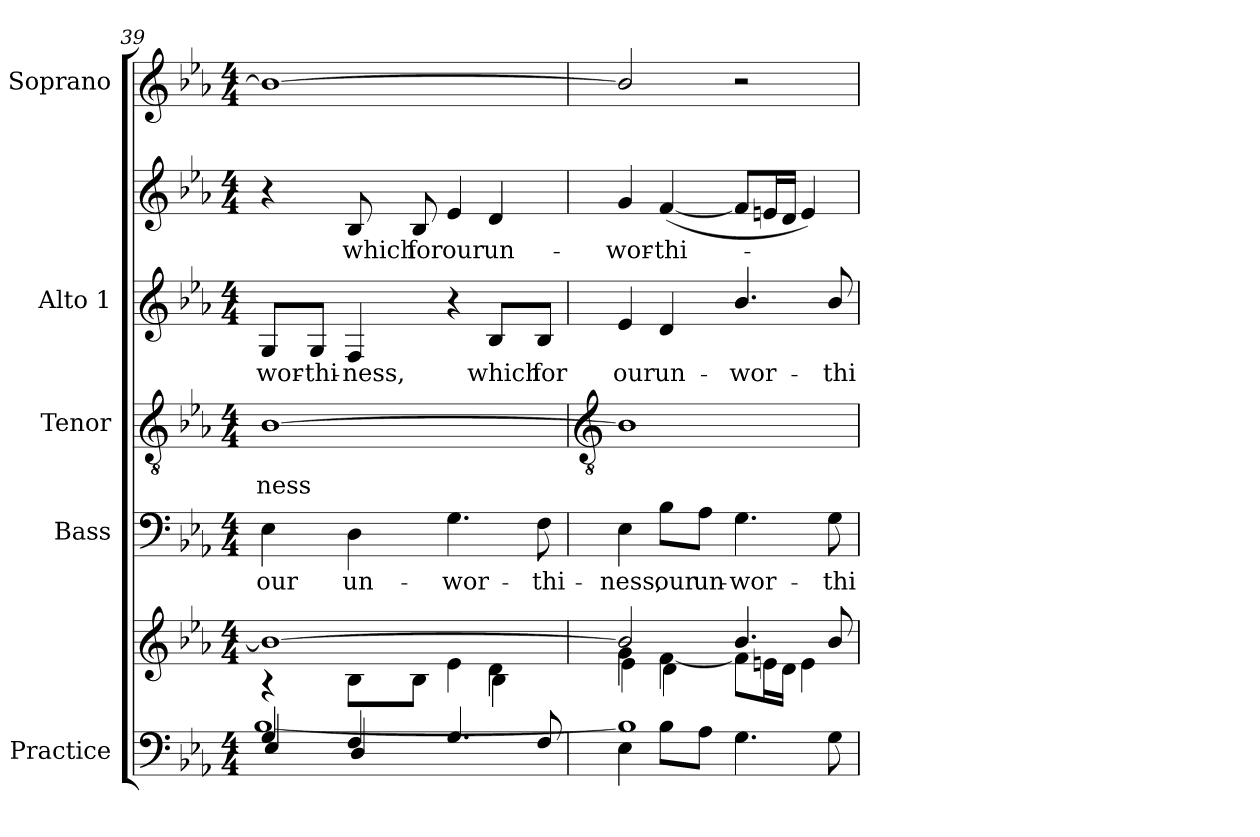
**kern	**kern	**kern	**text	**kern	**text	**kern	**text	**kern	**text	**kern
*part5	*part5	*part4	*part4	*part3	*part3	*part2	*part2	*part2	*part2	*part1
*staff7	*staff6	*staff5	*staff5	*staff4	*staff4	*staff3	*staff3	*staff2	*staff2	*staff1
*I"Practice	*	*I"Bass	*	*I"Tenor	*	*I"Alto 1	*	*	*	*I"Soprano
*	*	*I'B	*	*I'T	*	*I'A	*	*	*	*I'S
*clefF4	*clefG2	*clefF4	*	*clefGv2	*	*clefG2	*	*clefG2	*	*clefG2
*k[b-e-a-]	*k[b-e-a-]	*k[b-e-a-]	*	*k[b-e-a-]	*	*k[b-e-a-]	*	*k[b-e-a-]	*	*k[b-e-a-]
*E-:	*E-:	*E-:	*	*E-:	*	*E-:	*	*E-:	*	*E-:
*M4/4	*M4/4	*M4/4	*	*M4/4	*	*M4/4	*	*M4/4	*	*M4/4
=39	=39	=39	=39	=39	=39	=39	=39	=39	=39	=39
*^	*^	*	*	*	*	*	*	*	*	*
*	*^	*	*^	*	*	*	*	*	*	*	*	*
!	!	!	!	!	!	!	!LO:LY:b	!	!LO:LY:b	!	!LO:LY:b	!	!	!
4G	[1B-	4E-	1b-/_	4r	2ryy	4E-	our	[1B-	-ness	8G/L	-wor-	4r	.	1b-_
!	!	!	!	!	!	!	!	!	!	!	!LO:LY:b	!	!	!
.	.	.	.	.	.	.	.	.	.	8G/J	-thi-	.	.	.
!	!	!	!	!	!	!	!LO:LY:b	!	!	!	!LO:LY:b	!	!LO:LY:b	!
4F	.	4D	.	8B-\L	.	4D	un-	.	.	4F	-ness,	8B-	-which	.
!	!	!	!	!	!	!	!	!	!	!	!	!	!LO:LY:b	!
.	.	.	.	8B-\J	.	.	.	.	.	.	.	8B-	for	.
!	!	!	!	!	!	!	!LO:LY:b	!	!	!	!	!	!LO:LY:b	!
2ryy	.	4.G	.	4e-\	4ryy	4.G	-wor-	.	.	4r	.	4e-	our	.
!	!	!	!	!	!	!	!	!	!	!	!LO:LY:b	!	!LO:LY:b	!
.	.	.	.	4d\	4B-\	.	.	.	.	8B-/L	which	4d	un-	.
!	!	!	!	!	!	!	!LO:LY:b	!	!	!	!LO:LY:b	!	!	!
.	.	8F	.	.	.	8F	-thi-	.	.	8B-/J	for	.	.	.
*v	*v	*v	*	*	*	*	*	*	*	*	*	*	*	*
!!LO:LB:g=z
=40	=40	=40	=40	=40	=40	=40	=40	=40	=40	=40	=40	=40
*	*	*	*	*	*	*clefGv2	*	*	*	*	*	*
*^	*	*	*	*	*	*	*	*	*	*	*	*
*	*^	*	*	*	*	*	*	*	*	*	*	*	*
!	!	!	!	!	!	!	!LO:LY:b	!	!	!	!LO:LY:b	!	!LO:LY:b	!
*	*v	*v	*	*	*	*	*	*	*	*	*	*	*	*
1B-]	4E-	2b-/]	4g\	4e-\	4E-	-ness,	1B-]	.	4e-	our	4g	wor-	2b-/]
!	!	!	!	!	!	!LO:LY:b	!	!	!	!LO:LY:b	!	!LO:LY:b	!
.	8B-L	.	[4f\	4d\	8B-\L	our	.	.	4d	un-	(<[4f	-thi-	.
!	!	!	!	!	!	!LO:LY:b	!	!	!	!	!	!	!
.	8A-J	.	.	.	8A-\J	un-	.	.	.	.	.	.	.
!	!	!	!	!	!	!LO:LY:b	!	!	!	!LO:LY:b	!	!	!
.	4.G	2ryy	8f\L]	4.b-/	4.G	-wor-	.	.	4.b-/	-wor-	8fL]	.	2r
.	.	.	16en\L	.	.	.	.	.	.	.	16enL	.	.
.	.	.	16d\JJ	.	.	.	.	.	.	.	16dJJ	.	.
.	.	.	4e\	.	.	.	.	.	.	.	4e)	.	.
!	!	!	!	!	!	!LO:LY:b	!	!	!	!LO:LY:b	!	!	!
.	8G	.	.	8b-/	8G	-thi-	.	.	8b-/	-thi-	.	.	.
*v	*v	*	*	*	*	*	*	*	*	*	*	*	*
*	*v	*v	*v	*	*	*	*	*	*	*	*	*
=	=	=	=	=	=	=	=	=	=	=
*-	*-	*-	*-	*-	*-	*-	*-	*-	*-	*-
